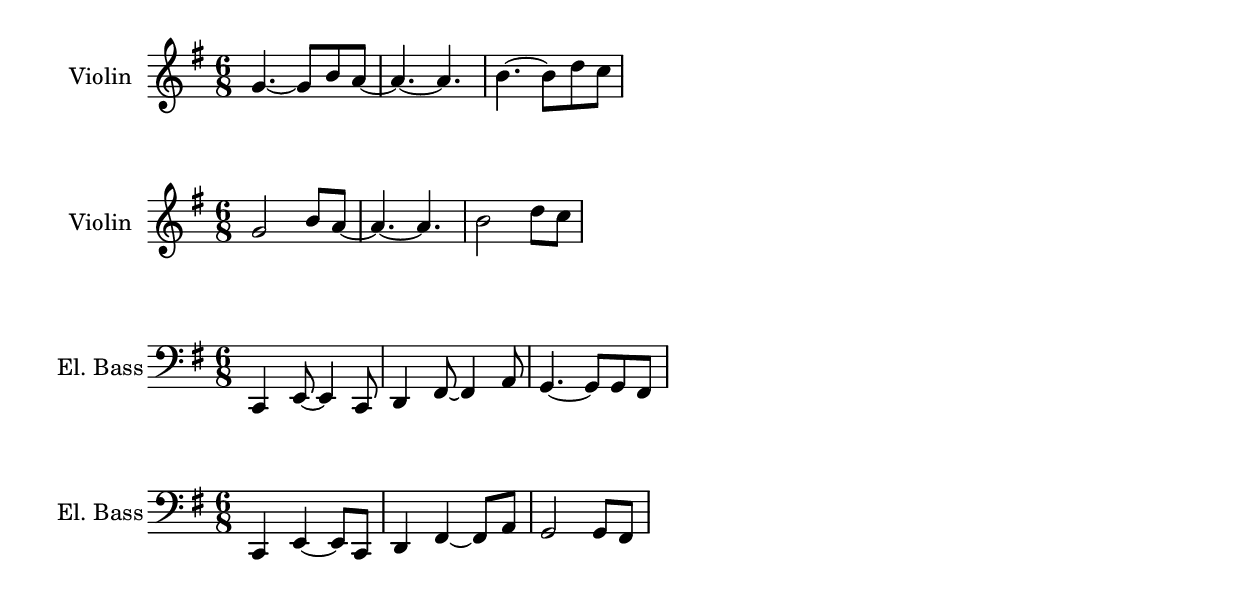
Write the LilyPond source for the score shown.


\version "2.24.4"

\score {
  \layout {
    \context {
      \Score
      \override SpacingSpanner.common-shortest-duration = #(ly:make-moment 1 8)
    }
  }
  \new Staff \with {
    instrumentName      = "Violin"
    shortInstrumentName = "Vln."
  }{ \clef treble \key g \major \time 6/8
    g'4.~g'8 b' a'~   |
    a'4.~a'           |
    b'4.~b'8 d'' c''  |
  }
}

\score {
  \layout {
    \context {
      \Score
      \override SpacingSpanner.common-shortest-duration = #(ly:make-moment 1 8)
    }
  }
  \new Staff \with {
    instrumentName      = "Violin"
    shortInstrumentName = "Vln."
  }{ \clef treble \key g \major \time 6/8
      g'2 b'8 a'~  |
      a'4.~a'      |
      b'2 d''8 c'' |
  }
}

\score {
  \layout {
    \context {
      \Score
      \override SpacingSpanner
        #'common-shortest-duration = #(ly:make-moment 1 8)
    }
  }
  \new Staff \with {
    instrumentName      = "El. Bass"
    shortInstrumentName = "El. B."
  }{ \clef bass \key g \major \time 6/8 |
    c,4 e,8~ e,4 c,8     |
    d,4 fis,8~ fis,4 a,8 |
    g,4.~ g,8 g, fis,    |
  }
}

\score {
  \layout {
    \context {
      \Score
      \override SpacingSpanner
        #'common-shortest-duration = #(ly:make-moment 1 8)
    }
  }
  \new Staff \with {
    instrumentName      = "El. Bass"
    shortInstrumentName = "El. B."
  }{ \clef bass \key g \major \time 6/8
      c,4 e,~e,8 c,     |
      d,4 fis,~fis,8 a, |
      g,2 g,8 fis,      |
  }
}
